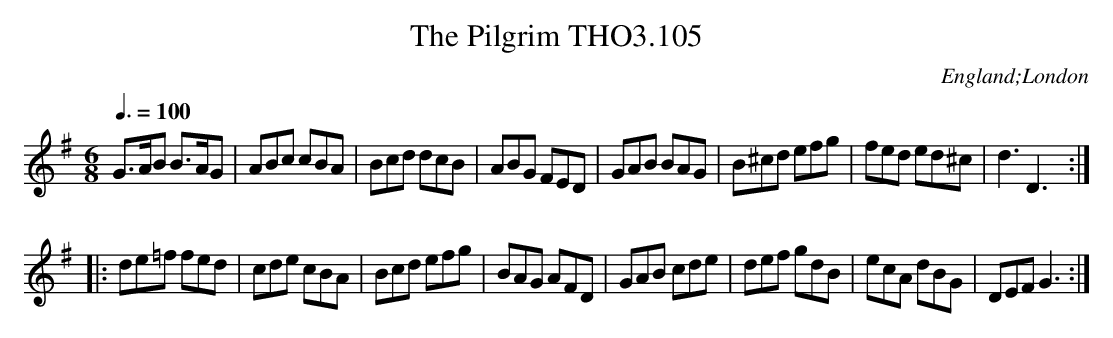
X:1
T:Pilgrim THO3.105, The
O:England;London
M:6/8
L:1/8
Q:3/8=100
K:G
G>AB B>AG|ABc cBA|Bcd dcB|ABG FED|GAB BAG|B^cd efg|fed ed^c|d3D3:|
|:de=f fed|cde cBA|Bcd efg|BAG AFD| GAB cde|def gdB|ecA dBG|DEF G3:|
